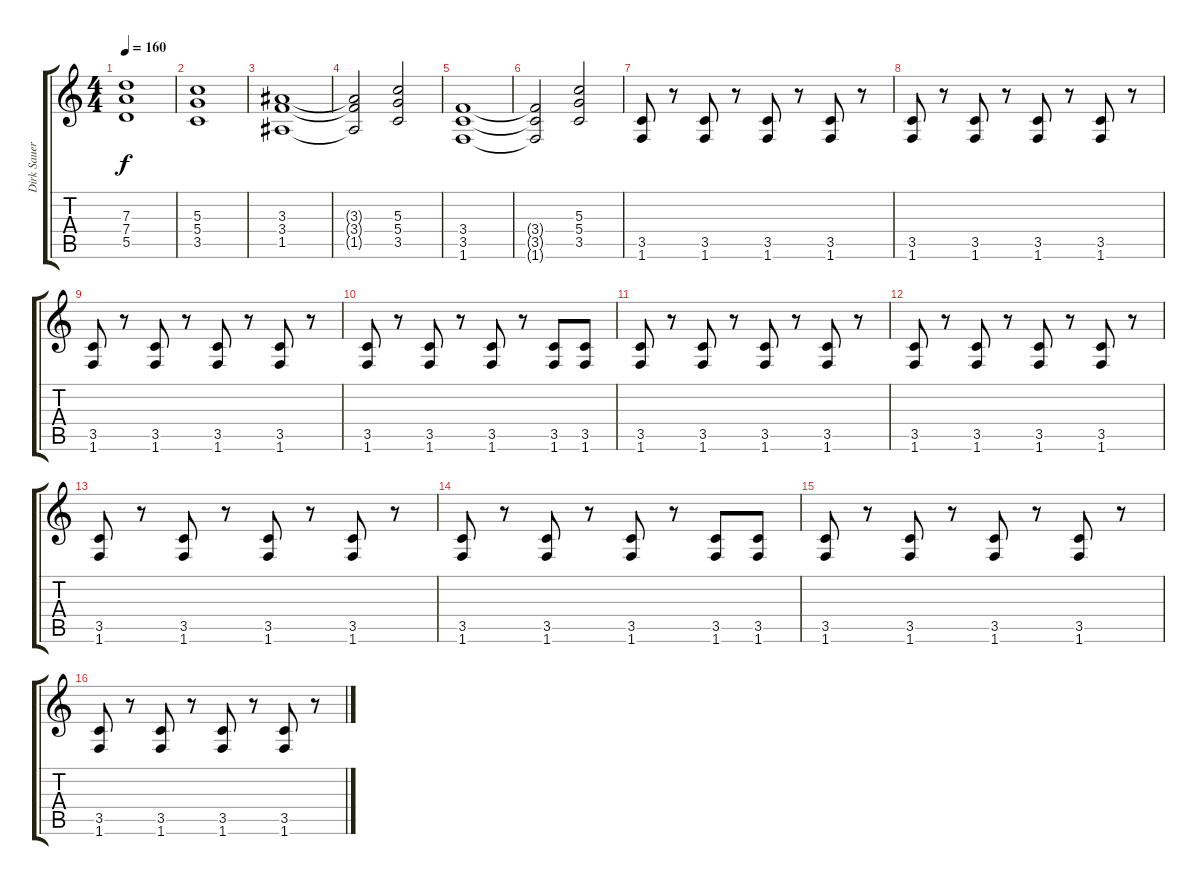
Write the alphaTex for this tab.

\track ("Dirk Sauer" "Dirk Sauer") {instrument distortionguitar}
\staff {score tabs}
\tuning (E4 B3 G3 D3 A2 E2) {hide}
\ts (4 4)
\tempo 160
\clef g2
\ks c
(7.3 7.4 5.5).1{dy f} |
(5.3 5.4 3.5).1 |
(3.3 3.4 1.5).1 |
(3.3{t} 3.4{t} 1.5{t}).2 (5.3 5.4 3.5).2 |
(3.4 3.5 1.6).1 |
(3.4{t} 3.5{t} 1.6{t}).2 (5.3 5.4 3.5).2 |
(3.5 1.6).8 r.8 (3.5 1.6).8 r.8 (3.5 1.6).8 r.8 (3.5 1.6).8 r.8 |
(3.5 1.6).8 r.8 (3.5 1.6).8 r.8 (3.5 1.6).8 r.8 (3.5 1.6).8 r.8 |
(3.5 1.6).8 r.8 (3.5 1.6).8 r.8 (3.5 1.6).8 r.8 (3.5 1.6).8 r.8 |
(3.5 1.6).8 r.8 (3.5 1.6).8 r.8 (3.5 1.6).8 r.8 (3.5 1.6).8 (3.5 1.6).8 |
(3.5 1.6).8 r.8 (3.5 1.6).8 r.8 (3.5 1.6).8 r.8 (3.5 1.6).8 r.8 |
(3.5 1.6).8 r.8 (3.5 1.6).8 r.8 (3.5 1.6).8 r.8 (3.5 1.6).8 r.8 |
(3.5 1.6).8 r.8 (3.5 1.6).8 r.8 (3.5 1.6).8 r.8 (3.5 1.6).8 r.8 |
(3.5 1.6).8 r.8 (3.5 1.6).8 r.8 (3.5 1.6).8 r.8 (3.5 1.6).8 (3.5 1.6).8 |
(3.5 1.6).8 r.8 (3.5 1.6).8 r.8 (3.5 1.6).8 r.8 (3.5 1.6).8 r.8 |
(3.5 1.6).8 r.8 (3.5 1.6).8 r.8 (3.5 1.6).8 r.8 (3.5 1.6).8 r.8
